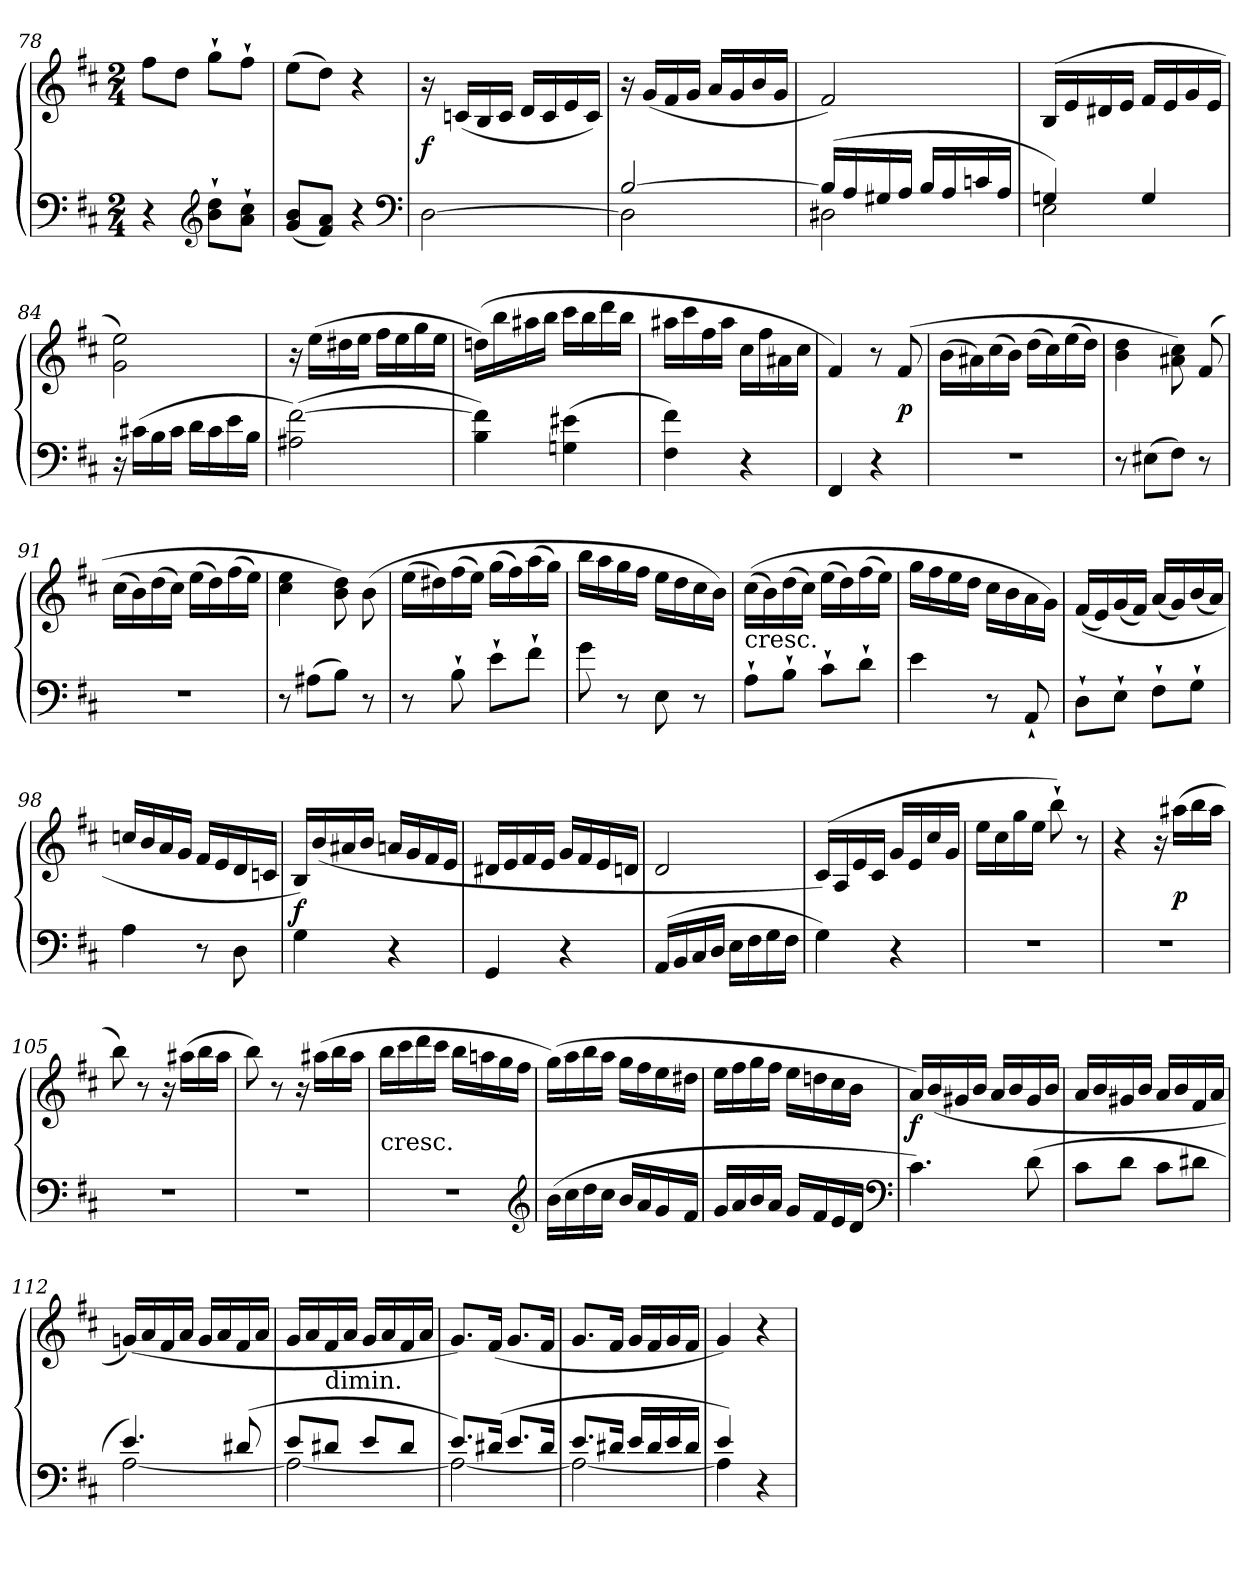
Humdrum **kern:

**kern	**kern	**dynam
*part1	*part1	*part1
*staff2	*staff1	*staff1/2
*clefF4	*clefG2	*
*k[f#c#]	*k[f#c#]	*
*D:	*D:	*
*M2/4	*M2/4	*
=78	=78	=78
4r	8ff#L	.
.	8ddJ	.
*clefG2	*	*
8b` 8dd`L	8gg`L	.
8a` 8cc#`J	8ff#`J	.
!!LO:LB:g=z
=79	=79	=79
(8g 8bL	(8eeL	.
8f# 8aJ)	8ddJ)	.
4r	4r	.
*clefF4	*	*
=80	=80	=80
[2D	16r	f
.	(16cnLL	.
.	16B	.
.	16cJJ	.
.	16dLL	.
.	16c	.
.	16e	.
.	16cJJ)	.
=81	=81	=81
*^	*	*
[2B	2D]	16r	.
.	.	(16gLL	.
.	.	16f#	.
.	.	16gJJ	.
.	.	16aLL	.
.	.	16g	.
.	.	16b	.
.	.	16gJJ	.
=82	=82	=82	=82
(16BLL]	2D#X	2f#)	.
16A	.	.	.
16G#X	.	.	.
16AJJ	.	.	.
16BLL	.	.	.
16A	.	.	.
16cn	.	.	.
16AJJ	.	.	.
=83	=83	=83	=83
4Gn)	2E	(<16BLL	.
.	.	16e	.
.	.	16d#X	.
.	.	16eJJ	.
4G	.	16f#LL	.
.	.	16e	.
.	.	16g	.
.	.	16eJJ	.
*v	*v	*	*
=84	=84	=84
16r	2g 2ee)	.
(16c#XLL	.	.
16B	.	.
16c#JJ	.	.
16dLL	.	.
16c#	.	.
16e	.	.
16BJJ	.	.
!!LO:LB:g=z
=85	=85	=85
(<2A#X [2f#)	16r	.
.	(16eeLL	.
.	16dd#X	.
.	16eeJJ	.
.	16ff#LL	.
.	16ee	.
.	16gg	.
.	16eeJJ	.
=86	=86	=86
4B 4f#])	(16ddnLL)	.
.	16bb	.
.	16aa#X	.
.	16bbJJ	.
(<4Gn 4e#X	16ccc#LL	.
.	16bb	.
.	16ddd	.
.	16bbJJ	.
=87	=87	=87
4F# 4f#)	16aa#XLL	.
.	16ccc#	.
.	16ff#	.
.	16aa#JJ	.
4r	16cc#LL	.
.	16ff#	.
.	16a#X	.
.	16cc#JJ	.
=88	=88	=88
4FF#	4f#)	.
4r	8r	.
.	(8f#	p
=89	=89	=89
2r	(16bLL	.
.	16a#X)	.
.	(16cc#	.
.	16bJJ)	.
.	(16ddLL	.
.	16cc#)	.
.	(16ee	.
.	16ddJJ)	.
=90	=90	=90
8r	4b 4dd	.
(8E#XL	.	.
8F#J)	8a#X 8cc#)	.
8r	(8f#	.
=91	=91	=91
2r	(16cc#LL	.
.	16b)	.
.	(16dd	.
.	16cc#JJ)	.
.	(16eeLL	.
.	16dd)	.
.	(16ff#	.
.	16eeJJ)	.
!!LO:LB:g=z
=92	=92	=92
8r	4cc# 4ee	.
(8A#XL	.	.
8BJ)	8b 8dd)	.
8r	(8b	.
=93	=93	=93
8r	(16eeLL	.
.	16dd#X)	.
8B`	(16ff#	.
.	16eeJJ)	.
8e`L	(16ggLL	.
.	16ff#)	.
8f#`J	(16aa	.
.	16ggJJ)	.
=94	=94	=94
8g	16bbLL	.
.	16aa	.
8r	16gg	.
.	16ff#JJ	.
8E	16eeLL	.
.	16dd	.
8r	16cc#	.
.	16bJJ)	.
=95	=95	=95
!	!LO:TX:c:t=cresc.	!
8A`L	((16cc#LL	.
.	16b)	.
8B`J	(16dd	.
.	16cc#JJ)	.
8c#`L	(16eeLL	.
.	16dd)	.
8d`J	(16ff#	.
.	16eeJJ)	.
=96	=96	=96
4e	16ggLL	.
.	16ff#	.
.	16ee	.
.	16ddJJ	.
8r	16cc#\LL	.
.	16b\	.
8AA`	16a\	.
.	16g\JJ)	.
=97	=97	=97
8D`L	((>16f#LL	.
.	16e)	.
8E`J	(16g	.
.	16f#JJ)	.
8F#`L	(16aLL	.
.	16g)	.
8G`J	(16b	.
.	16aJJ)	.
!!LO:LB:g=z
=98	=98	=98
4A	16ccnLL	.
.	16b	.
.	16a	.
.	16gJJ	.
8r	16f#LL	.
.	16e	.
8D	16d	.
.	16cnJJ	.
=99	=99	=99
4G	16BLL)	f
.	(16b	.
.	16a#X	.
.	16bJJ	.
4r	16anLL	.
.	16g	.
.	16f#	.
.	16eJJ	.
=100	=100	=100
4GG	16d#XLL	.
.	16e	.
.	16f#	.
.	16eJJ	.
4r	16gLL	.
.	16f#	.
.	16e	.
.	16dnJJ	.
=101	=101	=101
(16AALL	2d	.
16BB	.	.
16C#	.	.
16DJJ	.	.
16ELL	.	.
16F#	.	.
16G	.	.
16F#JJ	.	.
=102	=102	=102
4G)	(16c#LL)	.
.	16A	.
.	16e	.
.	16c#JJ	.
4r	16gLL	.
.	16e	.
.	16cc#	.
.	16gJJ	.
=103	=103	=103
2r	16eeLL	.
.	16cc#	.
.	16gg	.
.	16eeJJ	.
.	8bb`)	.
.	8r	.
!!LO:LB:g=z
=104	=104	=104
2r	4r	.
.	16r	.
.	(16aa#XLL	p
.	16bb	.
.	16aa#JJ	.
=105	=105	=105
2r	8bb)	.
.	8r	.
.	16r	.
.	(16aa#XLL	.
.	16bb	.
.	16aa#JJ	.
=106	=106	=106
2r	8bb)	.
.	8r	.
.	16r	.
.	(16aa#XLL	.
.	16bb	.
.	16aa#JJ	.
=107	=107	=107
!	!LO:TX:c:t=cresc.	!
2r	16bbLL	.
.	16ccc#	.
.	16ddd	.
.	16ccc#JJ	.
.	16bbLL	.
.	16aan	.
.	16gg	.
.	16ff#JJ	.
*clefG2	*	*
=108	=108	=108
(16bLL	(16ggLL)	.
16cc#	16aa	.
16dd	16bb	.
16cc#JJ	16aaJJ	.
16bLL	16ggLL	.
16a	16ff#	.
16g	16ee	.
16f#JJ	16dd#XJJ	.
=109	=109	=109
16gLL	16eeLL	.
16a	16ff#	.
16b	16gg	.
16aJJ	16ff#JJ	.
16gLL	16eeLL	.
16f#	16ddn	.
16e	16cc#	.
16dJJ	16bJJ	.
*clefF4	*	*
!!LO:LB:g=z
=110	=110	=110
4.c#)	16aLL)	f
.	(16b	.
.	16g#X	.
.	16bJJ	.
.	16aLL	.
.	16b	.
(8d	16g#	.
.	16bJJ	.
=111	=111	=111
8c#L	16aLL	.
.	16b	.
8dJ	16g#X	.
.	16bJJ	.
8c#L	16aLL	.
.	16b	.
8d#XJ	16f#	.
.	16aJJ	.
=112	=112	=112
*^	*	*
4.e)	[2A	(16gnLL)	.
.	.	16a	.
.	.	16f#	.
.	.	16aJJ	.
.	.	16gLL	.
.	.	16a	.
(8d#X	.	16f#	.
.	.	16aJJ	.
=113	=113	=113	=113
8eL	2A_	16gLL	.
.	.	16a	.
!	!	!LO:TX:c:t=dimin.	!
8d#XJ	.	16f#	.
.	.	16aJJ	.
8eL	.	16gLL	.
.	.	16a	.
8d#J	.	16f#	.
.	.	16aJJ	.
=114	=114	=114	=114
8.eL)	2A_	8.gL)	.
(16d#XJk	.	(16f#Jk	.
8.eL	.	8.gL	.
16d#Jk	.	16f#Jk	.
=115	=115	=115	=115
8.eL	2A_	8.gL	.
16d#XJk	.	16f#Jk	.
16eLL	.	16gLL	.
16d#	.	16f#	.
16e	.	16g	.
16d#JJ	.	16f#JJ	.
!!LO:LB:g=z
=116	=116	=116	=116
4e)	4A]	4g)	.
4r	4ryy	4r	.
*v	*v	*	*
=	=	=
*-	*-	*-
